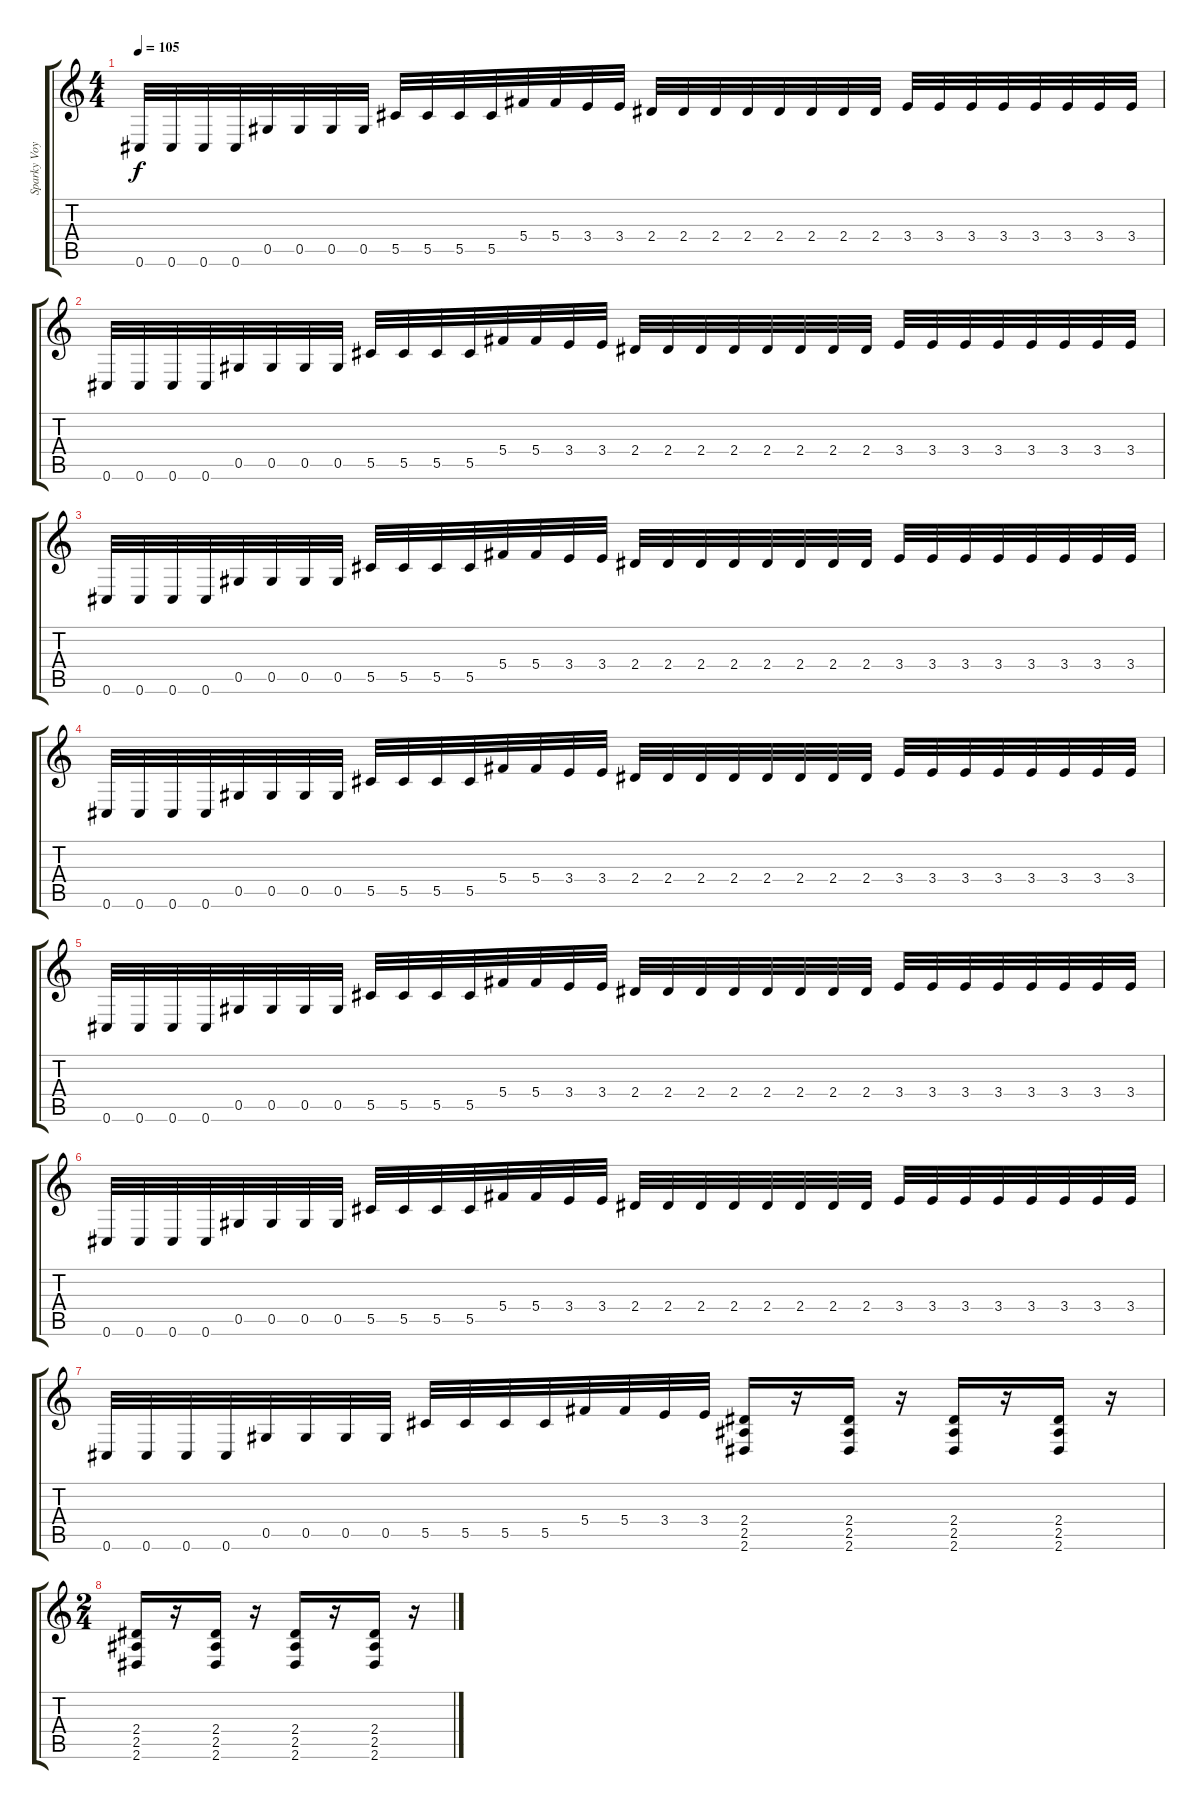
\track ("Sparky Voyles" "Sparky Voy") {instrument distortionguitar}
\staff {score tabs}
\tuning (Eb4 Bb3 Gb3 Db3 Ab2 Db2) {hide}
\ts (4 4)
\tempo 105
\clef g2
\ks c
0.6.32{dy f} 0.6.32 0.6.32 0.6.32 0.5.32 0.5.32 0.5.32 0.5.32 5.5.32 5.5.32 5.5.32 5.5.32 5.4.32 5.4.32 3.4.32 3.4.32 2.4.32 2.4.32 2.4.32 2.4.32 2.4.32 2.4.32 2.4.32 2.4.32 3.4.32 3.4.32 3.4.32 3.4.32 3.4.32 3.4.32 3.4.32 3.4.32 |
0.6.32 0.6.32 0.6.32 0.6.32 0.5.32 0.5.32 0.5.32 0.5.32 5.5.32 5.5.32 5.5.32 5.5.32 5.4.32 5.4.32 3.4.32 3.4.32 2.4.32 2.4.32 2.4.32 2.4.32 2.4.32 2.4.32 2.4.32 2.4.32 3.4.32 3.4.32 3.4.32 3.4.32 3.4.32 3.4.32 3.4.32 3.4.32 |
0.6.32 0.6.32 0.6.32 0.6.32 0.5.32 0.5.32 0.5.32 0.5.32 5.5.32 5.5.32 5.5.32 5.5.32 5.4.32 5.4.32 3.4.32 3.4.32 2.4.32 2.4.32 2.4.32 2.4.32 2.4.32 2.4.32 2.4.32 2.4.32 3.4.32 3.4.32 3.4.32 3.4.32 3.4.32 3.4.32 3.4.32 3.4.32 |
0.6.32 0.6.32 0.6.32 0.6.32 0.5.32 0.5.32 0.5.32 0.5.32 5.5.32 5.5.32 5.5.32 5.5.32 5.4.32 5.4.32 3.4.32 3.4.32 2.4.32 2.4.32 2.4.32 2.4.32 2.4.32 2.4.32 2.4.32 2.4.32 3.4.32 3.4.32 3.4.32 3.4.32 3.4.32 3.4.32 3.4.32 3.4.32 |
0.6.32 0.6.32 0.6.32 0.6.32 0.5.32 0.5.32 0.5.32 0.5.32 5.5.32 5.5.32 5.5.32 5.5.32 5.4.32 5.4.32 3.4.32 3.4.32 2.4.32 2.4.32 2.4.32 2.4.32 2.4.32 2.4.32 2.4.32 2.4.32 3.4.32 3.4.32 3.4.32 3.4.32 3.4.32 3.4.32 3.4.32 3.4.32 |
0.6.32 0.6.32 0.6.32 0.6.32 0.5.32 0.5.32 0.5.32 0.5.32 5.5.32 5.5.32 5.5.32 5.5.32 5.4.32 5.4.32 3.4.32 3.4.32 2.4.32 2.4.32 2.4.32 2.4.32 2.4.32 2.4.32 2.4.32 2.4.32 3.4.32 3.4.32 3.4.32 3.4.32 3.4.32 3.4.32 3.4.32 3.4.32 |
0.6.32 0.6.32 0.6.32 0.6.32 0.5.32 0.5.32 0.5.32 0.5.32 5.5.32 5.5.32 5.5.32 5.5.32 5.4.32 5.4.32 3.4.32 3.4.32 (2.4 2.5 2.6).16 r.16 (2.4 2.5 2.6).16 r.16 (2.4 2.5 2.6).16 r.16 (2.4 2.5 2.6).16 r.16 |
\ts (2 4)
(2.4 2.5 2.6).16 r.16 (2.4 2.5 2.6).16 r.16 (2.4 2.5 2.6).16 r.16 (2.4 2.5 2.6).16 r.16
